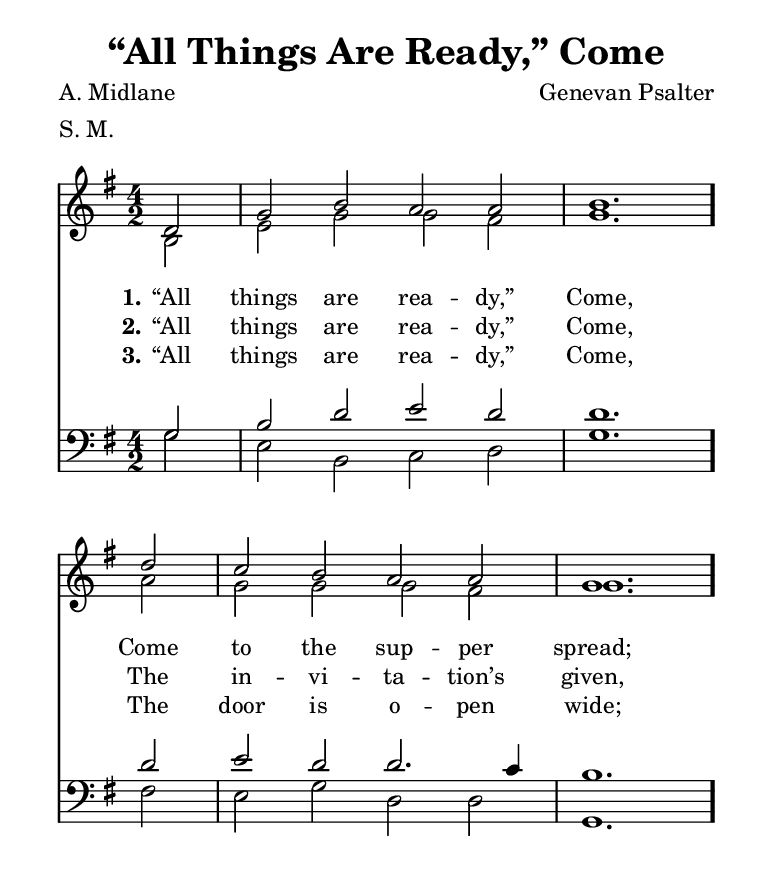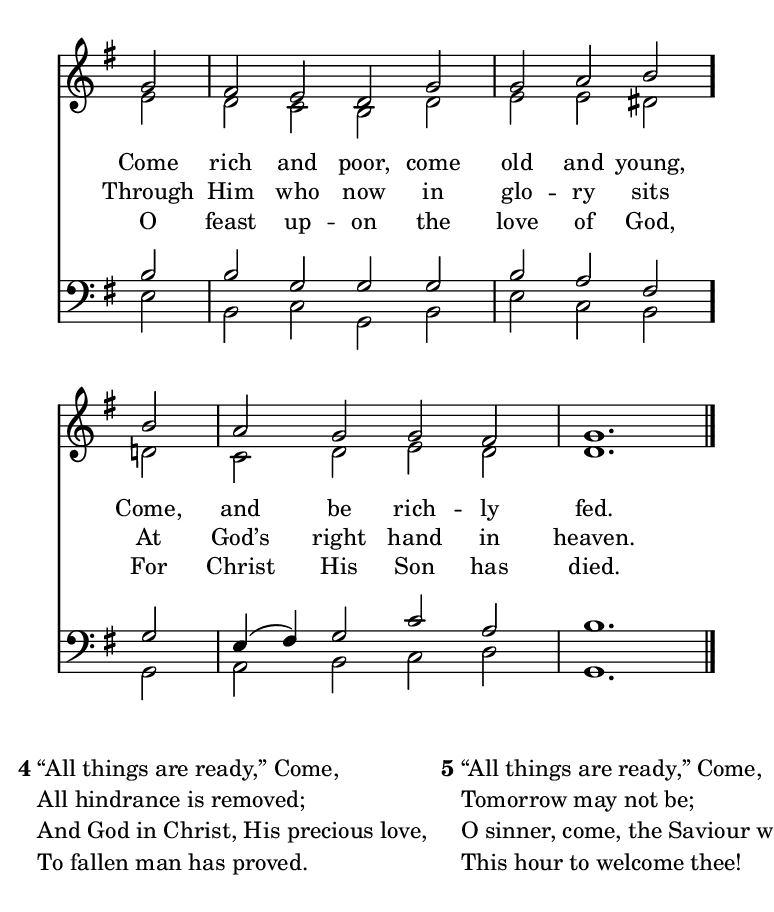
\include "common/global.ily"
\paper {
  \include "common/paper.ily"
  ragged-bottom = ##t
  %ragged-last-bottom = ##t
  systems-per-page = #(cond (is-eogsized 2) (#t #f))
  %page-count = ##f
}

\header{
  hymnnumber = "121"
  title = "“All Things Are Ready,” Come"
  tunename = "St. Michael"
  meter = "S. M."
  poet = "A. Midlane"
  composer = "Genevan Psalter"
  %copyright = ""
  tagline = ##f
}

% for fermata in MIDI
ta = { \tempo 2=80 }
tb = { \tempo 2=40 }

patternAA = { c2 | c2      c2 c2  c2 | c1. }
patternAB = { c2 | c2      c2 c2. c4 | c1. }
patternAC = { c2 | c4( c4) c2 c2  c2 | c1. }

patternBA = { c2 }

global = {
  \include "common/overrides.ily"
  \override Staff.TimeSignature.style = #'numbered
  \time 4/2
  \override Score.MetronomeMark.transparent = ##t % hide all fermata changes too
  \ta
  \key g \major
  \partial 2
  \autoBeamOff
}

notesSoprano = {
\global
\relative c' {

  \changePitch \patternAA { d | g b a a | b }
  \changePitch \patternAA { d | c b a a | g }
  \changePitch \patternBA { g | fis e d g | g a b }
  \changePitch \patternAA { b | a g g fis | g }

  \bar "|."

}
}

notesAlto = {
\global
\relative e' {

  \changePitch \patternAA { b | e g g fis | g }
  \changePitch \patternAA { a | g g g fis | g }
  \changePitch \patternBA { e | d c b d | e e dis }
  \changePitch \patternAA { d! | c d e d | d }

}
}

notesTenor = {
\global
\relative a {

  \changePitch \patternAA { g | b d e d | d }
  \changePitch \patternAB { d | e d d c | b }
  \changePitch \patternBA { b | b g g g | b a fis }
  \changePitch \patternAC { g | e( fis) g c a | b }

}
}

notesBass = {
\global
\relative f {

  \changePitch \patternAA { g | e b c d | g }
  \changePitch \patternAA { fis | e g d d | g, }
  \changePitch \patternBA { e' | b c g b | e c b }
  \changePitch \patternAA { g | a b c d | g, }

}
}

wordsA = \lyricmode {
\set stanza = "1."

“All things are rea -- dy,” Come, \bar "."
Come to the sup -- per spread; \bar "." \break
Come rich and poor, come old and young, \bar "."
Come, and be rich -- ly fed. \bar "." \break

}

wordsB = \lyricmode {
\set stanza = "2."

“All things are rea -- dy,” Come,

The in -- vi -- ta -- tion’s given,
Through Him who now in glo -- ry sits
At God’s right hand in heaven.

}

wordsC = \lyricmode {
\set stanza = "3."

“All things are rea -- dy,” Come,
The door is o -- pen wide;
O feast up -- on the love of God,
For Christ His Son has died.

}

wordsD = \markuplist {

\line { “All things are ready,” Come, }
\line { All hindrance is removed; }
\line { And God in Christ, His precious love, }
\line { To fallen man has proved. }

}

wordsE = \markuplist {

\line { “All things are ready,” Come, }
\line { Tomorrow may not be; }
\line { O sinner, come, the Saviour waits }
\line { This hour to welcome thee! }

}

\score {
  \context ChoirStaff <<
    \context Staff = upper <<
      \set ChoirStaff.systemStartDelimiter = #'SystemStartBar
      \context Voice  = sopranos { \voiceOne << \notesSoprano >> }
      \context Voice  = altos { \voiceTwo << \notesAlto >> }
      \context Lyrics = one   \lyricsto sopranos \wordsA
      \context Lyrics = two   \lyricsto sopranos \wordsB
      \context Lyrics = three \lyricsto sopranos \wordsC
    >>
    \context Staff = men <<
      \clef bass
      \context Voice  = tenors { \voiceOne << \notesTenor >> }
      \context Voice  = basses { \voiceTwo << \notesBass >> }
    >>
  >>
  \layout {
    \include "common/layout.ily"
  }
  \midi{
    \include "common/midi.ily"
  }
}

\noPageBreak

\markup { \fill-line {
  \hspace #0.1
  \line{ \bold 4 \column { \wordsD } }
  \hspace #0.1
  \line{ \bold 5 \column { \wordsE } }
  \hspace #0.1
} }

\version "2.19.49"  % necessary for upgrading to future LilyPond versions.

% vi:set et ts=2 sw=2 ai nocindent syntax=lilypond:
